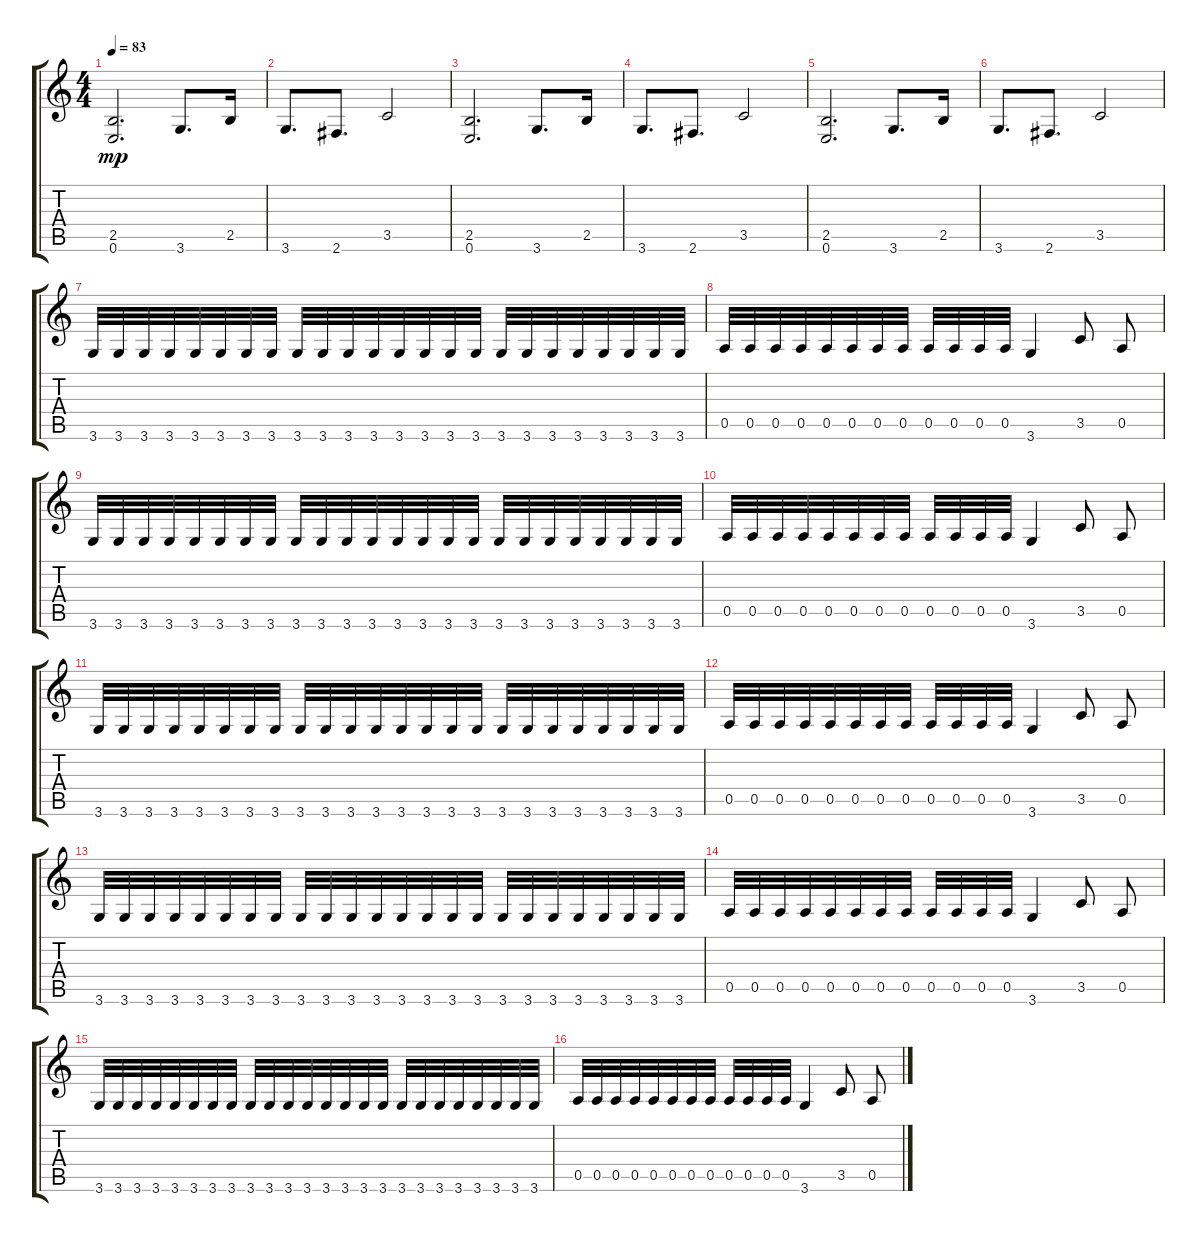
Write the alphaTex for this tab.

\track "" {instrument distortionguitar}
\staff {score tabs}
\tuning (E4 B3 G3 D3 A2 E2) {hide}
\ts (4 4)
\tempo 83
\clef g2
\ks c
(2.5 0.6).2{d dy mp} 3.6.8{d} 2.5.16 |
3.6.8{d} 2.6.8{d} 3.5.2 |
(2.5 0.6).2{d} 3.6.8{d} 2.5.16 |
3.6.8{d} 2.6.8{d} 3.5.2 |
(2.5 0.6).2{d} 3.6.8{d} 2.5.16 |
3.6.8{d} 2.6.8{d} 3.5.2 |
3.6.32 3.6.32 3.6.32 3.6.32 3.6.32 3.6.32 3.6.32 3.6.32 3.6.32 3.6.32 3.6.32 3.6.32 3.6.32 3.6.32 3.6.32 3.6.32 3.6.32 3.6.32 3.6.32 3.6.32 3.6.32 3.6.32 3.6.32 3.6.32 |
0.5.32 0.5.32 0.5.32 0.5.32 0.5.32 0.5.32 0.5.32 0.5.32 0.5.32 0.5.32 0.5.32 0.5.32 3.6.4 3.5.8 0.5.8 |
3.6.32 3.6.32 3.6.32 3.6.32 3.6.32 3.6.32 3.6.32 3.6.32 3.6.32 3.6.32 3.6.32 3.6.32 3.6.32 3.6.32 3.6.32 3.6.32 3.6.32 3.6.32 3.6.32 3.6.32 3.6.32 3.6.32 3.6.32 3.6.32 |
0.5.32 0.5.32 0.5.32 0.5.32 0.5.32 0.5.32 0.5.32 0.5.32 0.5.32 0.5.32 0.5.32 0.5.32 3.6.4 3.5.8 0.5.8 |
3.6.32 3.6.32 3.6.32 3.6.32 3.6.32 3.6.32 3.6.32 3.6.32 3.6.32 3.6.32 3.6.32 3.6.32 3.6.32 3.6.32 3.6.32 3.6.32 3.6.32 3.6.32 3.6.32 3.6.32 3.6.32 3.6.32 3.6.32 3.6.32 |
0.5.32 0.5.32 0.5.32 0.5.32 0.5.32 0.5.32 0.5.32 0.5.32 0.5.32 0.5.32 0.5.32 0.5.32 3.6.4 3.5.8 0.5.8 |
3.6.32 3.6.32 3.6.32 3.6.32 3.6.32 3.6.32 3.6.32 3.6.32 3.6.32 3.6.32 3.6.32 3.6.32 3.6.32 3.6.32 3.6.32 3.6.32 3.6.32 3.6.32 3.6.32 3.6.32 3.6.32 3.6.32 3.6.32 3.6.32 |
0.5.32 0.5.32 0.5.32 0.5.32 0.5.32 0.5.32 0.5.32 0.5.32 0.5.32 0.5.32 0.5.32 0.5.32 3.6.4 3.5.8 0.5.8 |
3.6.32 3.6.32 3.6.32 3.6.32 3.6.32 3.6.32 3.6.32 3.6.32 3.6.32 3.6.32 3.6.32 3.6.32 3.6.32 3.6.32 3.6.32 3.6.32 3.6.32 3.6.32 3.6.32 3.6.32 3.6.32 3.6.32 3.6.32 3.6.32 |
0.5.32 0.5.32 0.5.32 0.5.32 0.5.32 0.5.32 0.5.32 0.5.32 0.5.32 0.5.32 0.5.32 0.5.32 3.6.4 3.5.8 0.5.8
